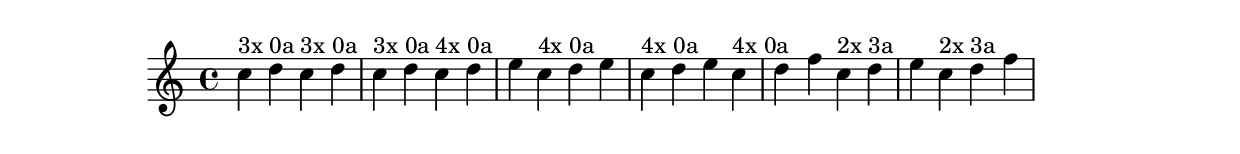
\version "2.11.27"

\header{
  texidoc="LilyPond has two modes for repeats: unfolded and semi-unfolded. 
Unfolded repeats are fully written out.  Semi unfolded repeats have the body
written and all alternatives sequentially.  If the number of alternatives is
larger than the repeat count, the excess alternatives are ignored.  If the
number of alternatives is smaller, the first alternative is multiplied to
get to the number of repeats.

Unfolded behavior:"
}

\context Voice \relative c'' {
  \repeat unfold 3 { c^"3x 0a" d }
  %% less alts than body
  \repeat unfold 4 { c^"4x 0a" d } \alternative { e f }
  %% more alts than body
  \repeat unfold 2 { c^"2x 3a" d } \alternative { e f g } 
}
